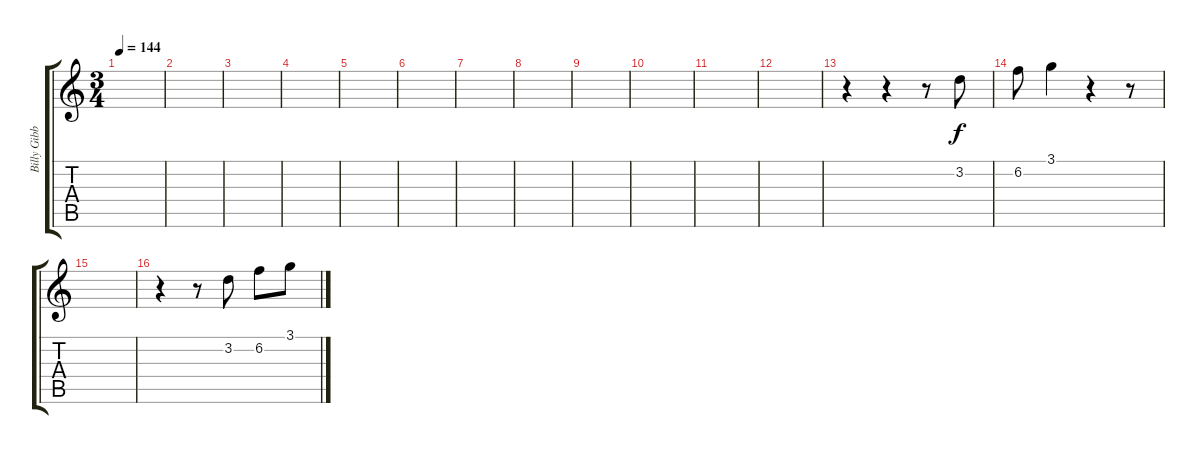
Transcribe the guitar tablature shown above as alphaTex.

\track ("Billy Gibbons solo" "Billy Gibb") {instrument overdrivenguitar}
\staff {score tabs}
\tuning (E4 B3 G3 D3 A2 E2) {hide}
\ts (3 4)
\tempo 144
\clef g2
\ks c
|
|
|
|
|
|
|
|
|
|
|
|
r.4 r.4 r.8 3.2.8 |
6.2.8 3.1.4 r.4 r.8 |
|
r.4 r.8 3.2.8 6.2.8 3.1.8
